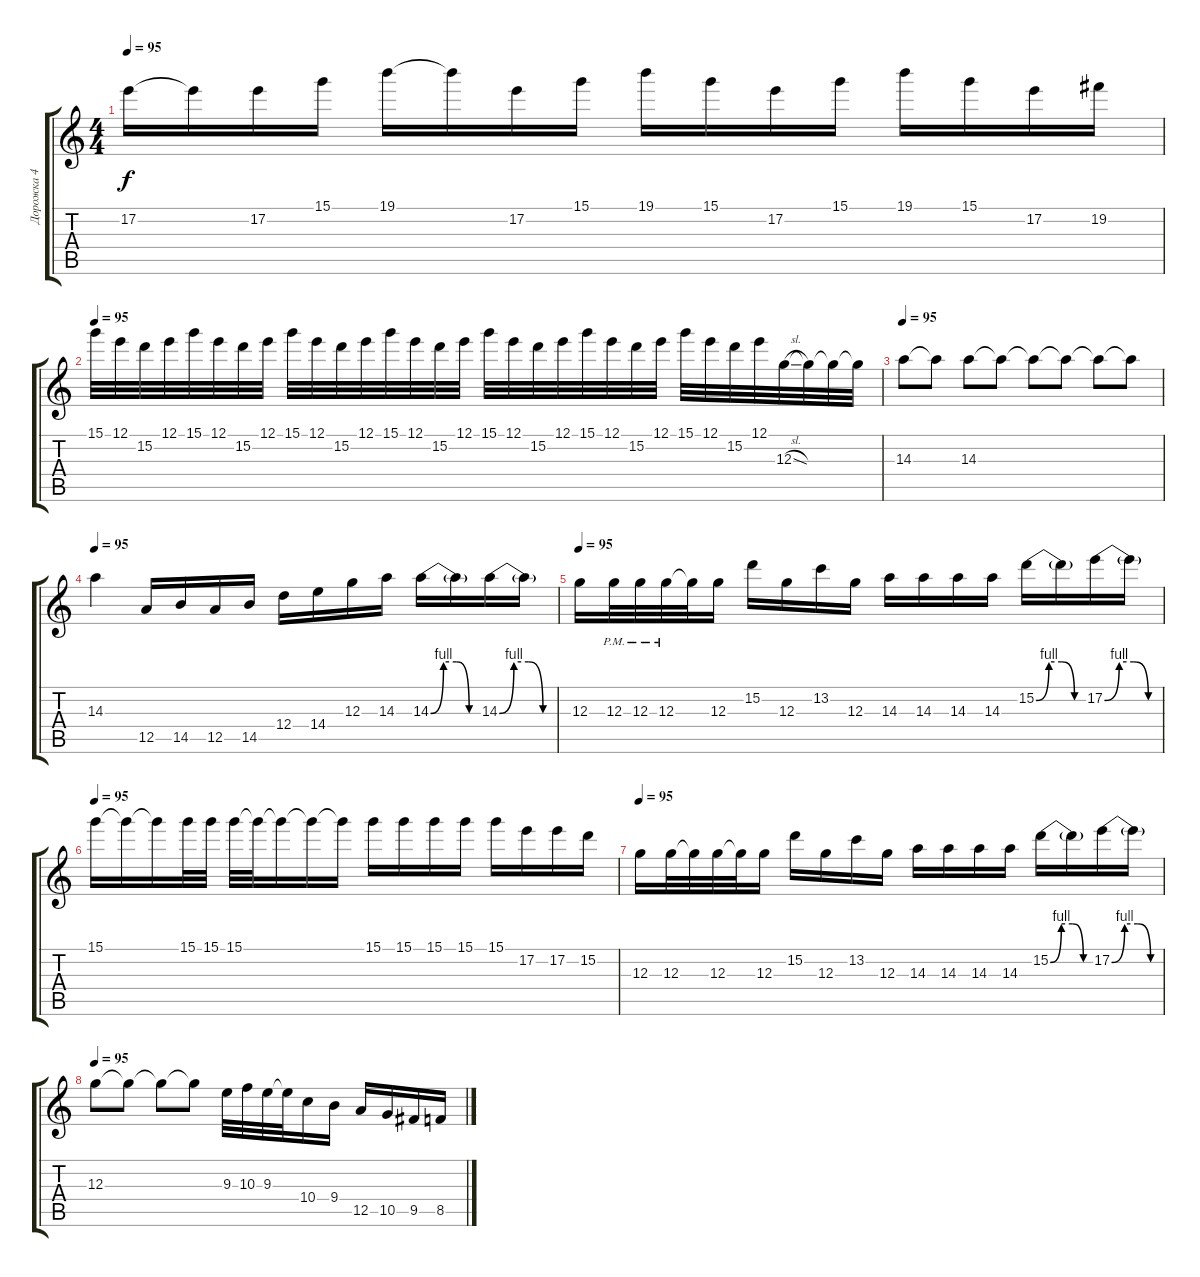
\track ("Дорожка 4" "Дорожка 4") {instrument distortionguitar}
\staff {score tabs}
\tuning (E4 B3 G3 D3 A2 E2) {hide}
\ts (4 4)
\tempo 95
\clef g2
\ks c
17.2.16{dy f} 17.2{t}.16 17.2.16 15.1.16 19.1.16 19.1{t}.16 17.2.16 15.1.16 19.1.16 15.1.16 17.2.16 15.1.16 19.1.16 15.1.16 17.2.16 19.2.16 |
\tempo 95
15.1.32 12.1.32 15.2.32 12.1.32 15.1.32 12.1.32 15.2.32 12.1.32 15.1.32 12.1.32 15.2.32 12.1.32 15.1.32 12.1.32 15.2.32 12.1.32 15.1.32 12.1.32 15.2.32 12.1.32 15.1.32 12.1.32 15.2.32 12.1.32 15.1.32 12.1.32 15.2.32 12.1.32 12.3{sl}.32 12.3{t}.32 12.3{t}.32 12.3{t}.32 |
\tempo 95
14.3.8 14.3{t}.8 14.3.8 14.3{t}.8 14.3{t}.8 14.3{t}.8 14.3{t}.8 14.3{t}.8 |
\tempo 95
14.3.4 12.5.16 14.5.16 12.5.16 14.5.16 12.4.16 14.4.16 12.3.16 14.3.16 14.3{be (custom 0 0 15 4 30 4 45 0 60 0)}.16 14.3{t}.16 14.3{be (custom 0 0 15 4 30 4 45 0 60 0)}.16 14.3{t}.16 |
\tempo 95
12.3.16 12.3{pm}.32 12.3{pm}.32 12.3{pm}.32 12.3{t}.32 12.3.16 15.2.16 12.3.16 13.2.16 12.3.16 14.3.16 14.3.16 14.3.16 14.3.16 15.2{be (custom 0 0 15 4 30 4 45 0 60 0)}.16 15.2{t}.16 17.2{be (custom 0 0 15 4 30 4 45 0 60 0)}.16 17.2{t}.16 |
\tempo 95
15.1.16 15.1{t}.16 15.1{t}.16 15.1.32 15.1.32 15.1.32 15.1{t}.32 15.1{t}.16 15.1{t}.16 15.1{t}.16 15.1.16 15.1.16 15.1.16 15.1.16 15.1.16 17.2.16 17.2.16 15.2.16 |
\tempo 95
12.3.16 12.3.32 12.3{t}.32 12.3.32 12.3{t}.32 12.3.16 15.2.16 12.3.16 13.2.16 12.3.16 14.3.16 14.3.16 14.3.16 14.3.16 15.2{be (custom 0 0 15 4 30 4 45 0 60 0)}.16 15.2{t}.16 17.2{be (custom 0 0 15 4 30 4 45 0 60 0)}.16 17.2{t}.16 |
\tempo 95
12.3.8 12.3{t}.8 12.3{t}.8 12.3{t}.8 9.3.32 10.3.32 9.3.32 9.3{t}.32 10.4.16 9.4.16 12.5.16 10.5.16 9.5.16 8.5.16
